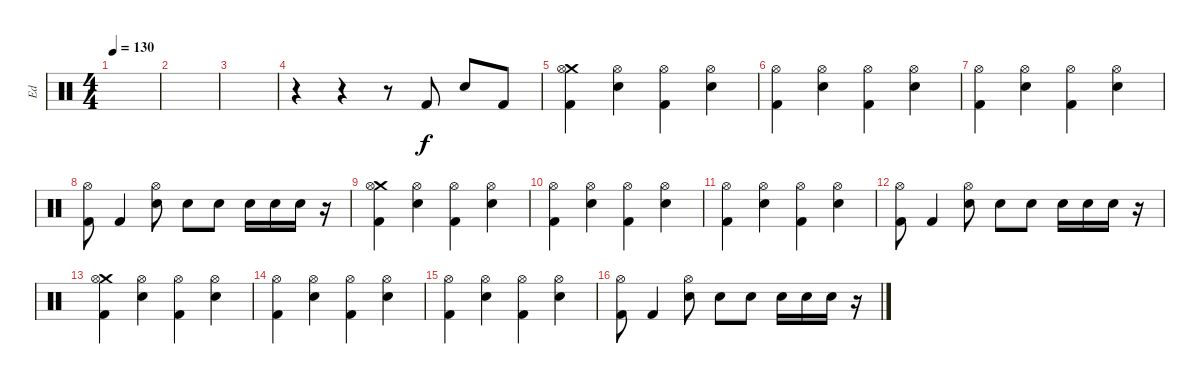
\track ("Ed" "Ed") {instrument percussion}
\staff {score}
\articulation defaults
\ts (4 4)
\tempo 130
\clef neutral
\ks c
|
|
|
r.4 r.4 r.8 "Kick (hit) 2".8 "Snare (hit) 2".8 "Kick (hit) 2".8 |
("Kick (hit) 2" "Crash medium (hit)" "Hi-Hat (open)").4 ("Snare (hit) 2" "Hi-Hat (open)").4 ("Kick (hit) 2" "Hi-Hat (open)").4 ("Snare (hit) 2" "Hi-Hat (open)").4 |
("Kick (hit) 2" "Hi-Hat (open)").4 ("Snare (hit) 2" "Hi-Hat (open)").4 ("Kick (hit) 2" "Hi-Hat (open)").4 ("Snare (hit) 2" "Hi-Hat (open)").4 |
("Kick (hit) 2" "Hi-Hat (open)").4 ("Hi-Hat (open)" "Snare (hit) 2").4 ("Hi-Hat (open)" "Kick (hit) 2").4 ("Hi-Hat (open)" "Snare (hit) 2").4 |
("Hi-Hat (open)" "Kick (hit) 2").8 "Kick (hit) 2".4 ("Hi-Hat (open)" "Snare (hit) 2").8 "Snare (hit) 2".8 "Snare (hit) 2".8 "Snare (hit) 2".16 "Snare (hit) 2".16 "Snare (hit) 2".16 r.16 |
("Kick (hit) 2" "Crash medium (hit)" "Hi-Hat (open)").4 ("Snare (hit) 2" "Hi-Hat (open)").4 ("Kick (hit) 2" "Hi-Hat (open)").4 ("Snare (hit) 2" "Hi-Hat (open)").4 |
("Kick (hit) 2" "Hi-Hat (open)").4 ("Snare (hit) 2" "Hi-Hat (open)").4 ("Kick (hit) 2" "Hi-Hat (open)").4 ("Snare (hit) 2" "Hi-Hat (open)").4 |
("Kick (hit) 2" "Hi-Hat (open)").4 ("Hi-Hat (open)" "Snare (hit) 2").4 ("Hi-Hat (open)" "Kick (hit) 2").4 ("Hi-Hat (open)" "Snare (hit) 2").4 |
("Hi-Hat (open)" "Kick (hit) 2").8 "Kick (hit) 2".4 ("Hi-Hat (open)" "Snare (hit) 2").8 "Snare (hit) 2".8 "Snare (hit) 2".8 "Snare (hit) 2".16 "Snare (hit) 2".16 "Snare (hit) 2".16 r.16 |
("Kick (hit) 2" "Crash medium (hit)" "Hi-Hat (open)").4 ("Snare (hit) 2" "Hi-Hat (open)").4 ("Kick (hit) 2" "Hi-Hat (open)").4 ("Snare (hit) 2" "Hi-Hat (open)").4 |
("Kick (hit) 2" "Hi-Hat (open)").4 ("Snare (hit) 2" "Hi-Hat (open)").4 ("Kick (hit) 2" "Hi-Hat (open)").4 ("Snare (hit) 2" "Hi-Hat (open)").4 |
("Kick (hit) 2" "Hi-Hat (open)").4 ("Hi-Hat (open)" "Snare (hit) 2").4 ("Hi-Hat (open)" "Kick (hit) 2").4 ("Hi-Hat (open)" "Snare (hit) 2").4 |
("Hi-Hat (open)" "Kick (hit) 2").8 "Kick (hit) 2".4 ("Hi-Hat (open)" "Snare (hit) 2").8 "Snare (hit) 2".8 "Snare (hit) 2".8 "Snare (hit) 2".16 "Snare (hit) 2".16 "Snare (hit) 2".16 r.16
